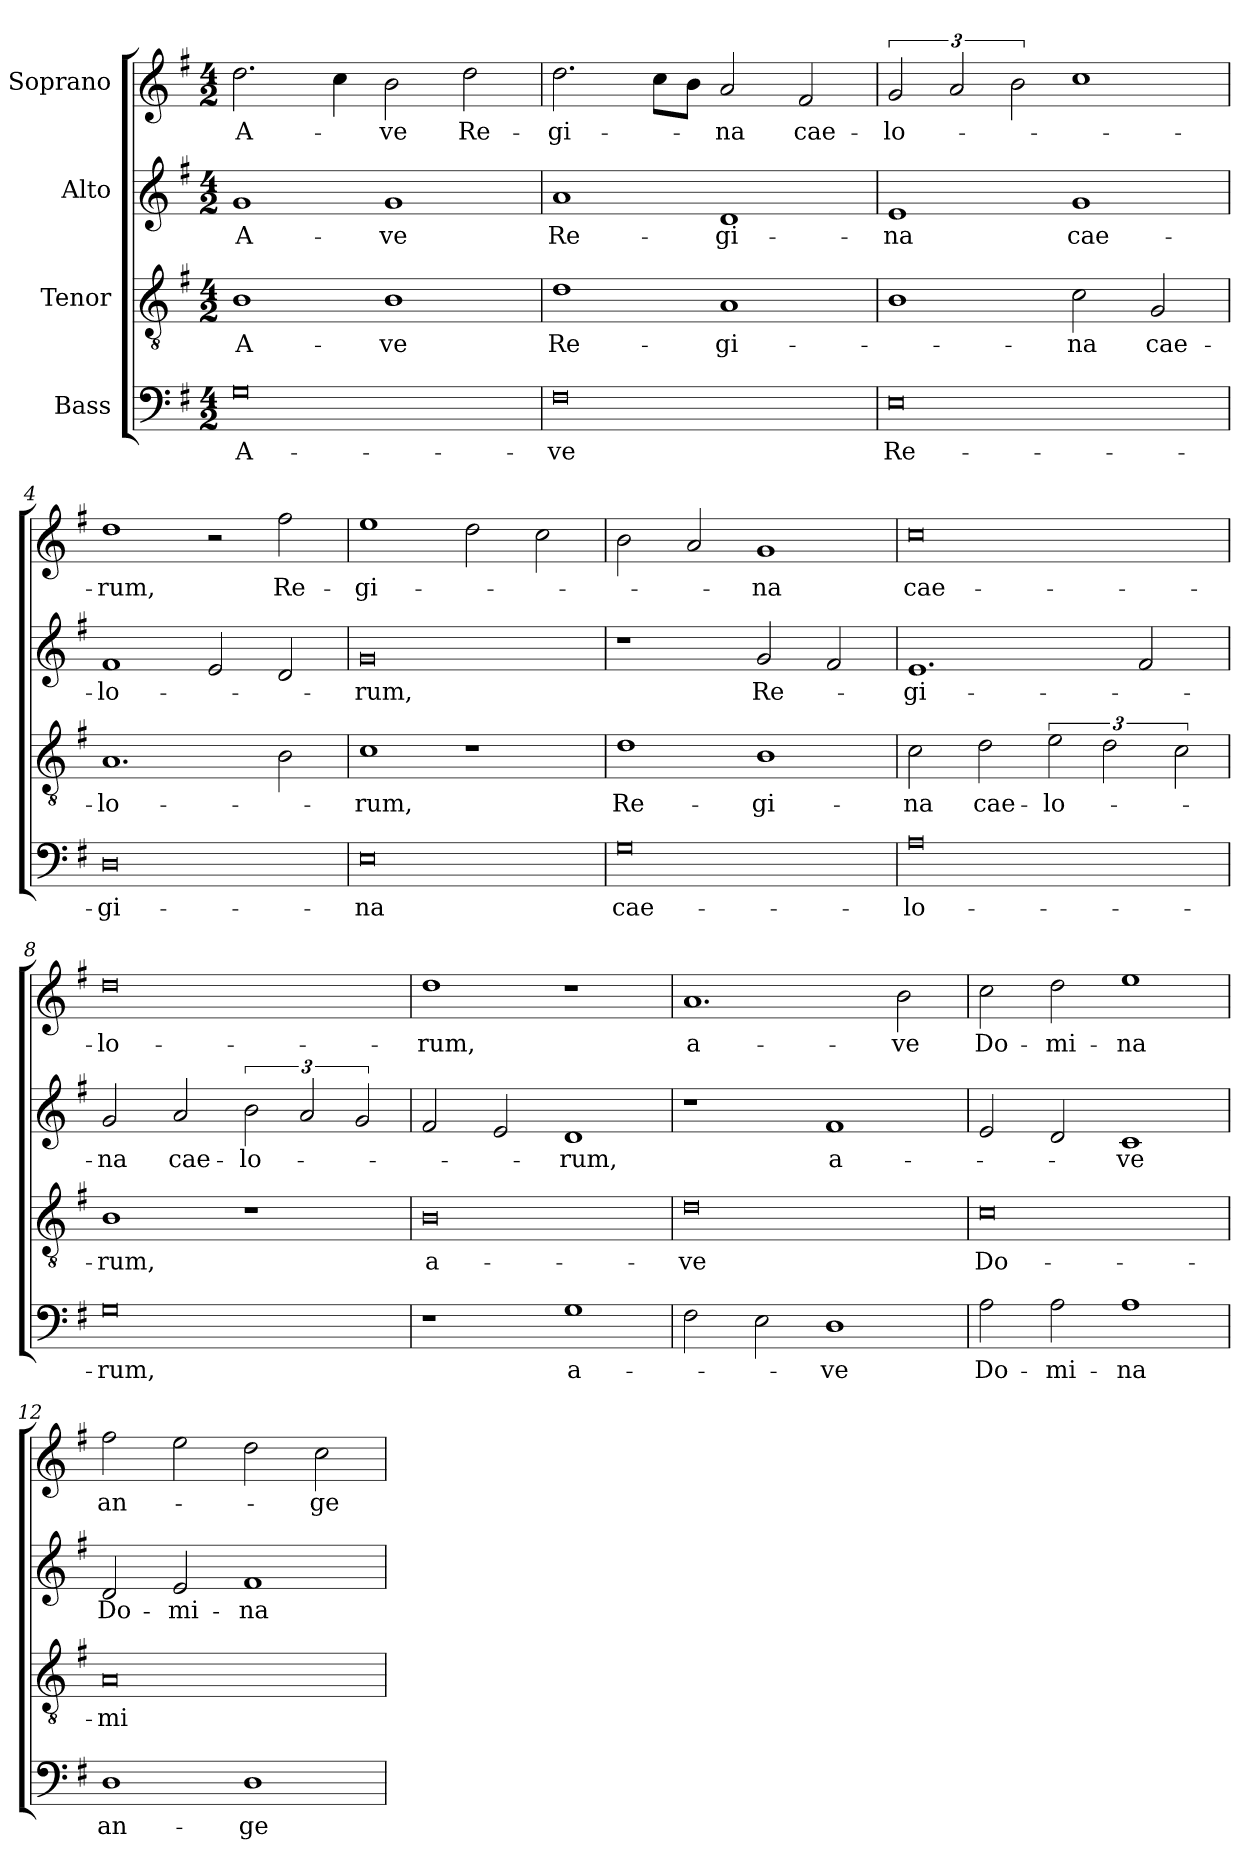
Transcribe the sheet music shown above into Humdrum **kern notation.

**kern	**text	**kern	**text	**kern	**text	**kern	**text
*part4	*part4	*part3	*part3	*part2	*part2	*part1	*part1
*staff4	*staff4	*staff3	*staff3	*staff2	*staff2	*staff1	*staff1
*I"Bass	*	*I"Tenor	*	*I"Alto	*	*I"Soprano	*
*clefF4	*	*clefGv2	*	*clefG2	*	*clefG2	*
*k[f#]	*	*k[f#]	*	*k[f#]	*	*k[f#]	*
*G:	*	*G:	*	*G:	*	*G:	*
*M4/2	*	*M4/2	*	*M4/2	*	*M4/2	*
=1	=1	=1	=1	=1	=1	=1	=1
!	!LO:LY:b	!	!LO:LY:b	!	!LO:LY:b	!	!LO:LY:b
0G	A-	1B	A-	1g	A-	2.dd\	A-
.	.	.	.	.	.	4cc\	.
!	!	!	!LO:LY:b	!	!LO:LY:b	!	!LO:LY:b
.	.	1B	-ve	1g	-ve	2b\	-ve
!	!	!	!	!	!	!	!LO:LY:b
.	.	.	.	.	.	2dd\	Re-
=2	=2	=2	=2	=2	=2	=2	=2
!	!LO:LY:b	!	!LO:LY:b	!	!LO:LY:b	!	!LO:LY:b
0F#	-ve	1d	Re-	1a	Re-	2.dd\	-gi-
.	.	.	.	.	.	8cc\L	.
.	.	.	.	.	.	8b\J	.
!	!	!	!LO:LY:b	!	!LO:LY:b	!	!LO:LY:b
.	.	1A	-gi-	1d	-gi-	2a/	-na
!	!	!	!	!	!	!	!LO:LY:b
.	.	.	.	.	.	2f#/	cae-
=3	=3	=3	=3	=3	=3	=3	=3
!	!LO:LY:b	!	!	!	!LO:LY:b	!	!LO:LY:b
0E	Re-	1B	.	1e	-na	3g/	-lo-
.	.	.	.	.	.	3a/	.
.	.	.	.	.	.	3b\	.
!	!	!	!LO:LY:b	!	!LO:LY:b	!	!
.	.	2c\	-na	1g	cae-	1cc	.
!	!	!	!LO:LY:b	!	!	!	!
.	.	2G/	cae-	.	.	.	.
=4	=4	=4	=4	=4	=4	=4	=4
!	!LO:LY:b	!	!LO:LY:b	!	!LO:LY:b	!	!LO:LY:b
0D	-gi-	1.A	-lo-	1f#	-lo-	1dd	-rum,
.	.	.	.	2e/	.	2r	.
!	!	!	!	!	!	!	!LO:LY:b
.	.	2B\	.	2d/	.	2ff#\	Re-
=5	=5	=5	=5	=5	=5	=5	=5
!	!LO:LY:b	!	!LO:LY:b	!	!LO:LY:b	!	!LO:LY:b
0E	-na	1c	-rum,	0g	-rum,	1ee	-gi-
.	.	1r	.	.	.	2dd\	.
.	.	.	.	.	.	2cc\	.
=6	=6	=6	=6	=6	=6	=6	=6
!	!LO:LY:b	!	!LO:LY:b	!	!	!	!
0G	cae-	1d	Re-	1r	.	2b\	.
.	.	.	.	.	.	2a/	.
!	!	!	!LO:LY:b	!	!LO:LY:b	!	!LO:LY:b
.	.	1B	-gi-	2g/	Re-	1g	-na
.	.	.	.	2f#/	.	.	.
=7	=7	=7	=7	=7	=7	=7	=7
!	!LO:LY:b	!	!LO:LY:b	!	!LO:LY:b	!	!LO:LY:b
0A	-lo-	2c\	-na	1.e	-gi-	0cc	cae-
!	!	!	!LO:LY:b	!	!	!	!
.	.	2d\	cae-	.	.	.	.
!	!	!	!LO:LY:b	!	!	!	!
.	.	3e\	-lo-	.	.	.	.
.	.	3d\	.	.	.	.	.
.	.	.	.	2f#/	.	.	.
.	.	3c\	.	.	.	.	.
!!LO:LB:g=z
=8	=8	=8	=8	=8	=8	=8	=8
!	!LO:LY:b	!	!LO:LY:b	!	!LO:LY:b	!	!LO:LY:b
0G	-rum,	1B	-rum,	2g/	-na	0dd	-lo-
!	!	!	!	!	!LO:LY:b	!	!
.	.	.	.	2a/	cae-	.	.
!	!	!	!	!	!LO:LY:b	!	!
.	.	1r	.	3b\	-lo-	.	.
.	.	.	.	3a/	.	.	.
.	.	.	.	3g/	.	.	.
=9	=9	=9	=9	=9	=9	=9	=9
!	!	!	!LO:LY:b	!	!	!	!LO:LY:b
1r	.	0B	a-	2f#/	.	1dd	-rum,
.	.	.	.	2e/	.	.	.
!	!LO:LY:b	!	!	!	!LO:LY:b	!	!
1G	a-	.	.	1d	-rum,	1r	.
=10	=10	=10	=10	=10	=10	=10	=10
!	!	!	!LO:LY:b	!	!	!	!LO:LY:b
2F#\	.	0d	-ve	1r	.	1.a	a-
2E\	.	.	.	.	.	.	.
!	!LO:LY:b	!	!	!	!LO:LY:b	!	!
1D	-ve	.	.	1f#	a-	.	.
!	!	!	!	!	!	!	!LO:LY:b
.	.	.	.	.	.	2b\	-ve
=11	=11	=11	=11	=11	=11	=11	=11
!	!LO:LY:b	!	!LO:LY:b	!	!	!	!LO:LY:b
2A\	Do-	0c	Do-	2e/	.	2cc\	Do-
!	!LO:LY:b	!	!	!	!	!	!LO:LY:b
2A\	-mi-	.	.	2d/	.	2dd\	-mi-
!	!LO:LY:b	!	!	!	!LO:LY:b	!	!LO:LY:b
1A	-na	.	.	1c	-ve	1ee	-na
=12	=12	=12	=12	=12	=12	=12	=12
!	!LO:LY:b	!	!LO:LY:b	!	!LO:LY:b	!	!LO:LY:b
1D	an-	0A	-mi-	2d/	Do-	2ff#\	an-
!	!	!	!	!	!LO:LY:b	!	!
.	.	.	.	2e/	-mi-	2ee\	.
!	!LO:LY:b	!	!	!	!LO:LY:b	!	!
1D	-ge-	.	.	1f#	-na	2dd\	.
!	!	!	!	!	!	!	!LO:LY:b
.	.	.	.	.	.	2cc\	-ge-
=	=	=	=	=	=	=	=
*-	*-	*-	*-	*-	*-	*-	*-
